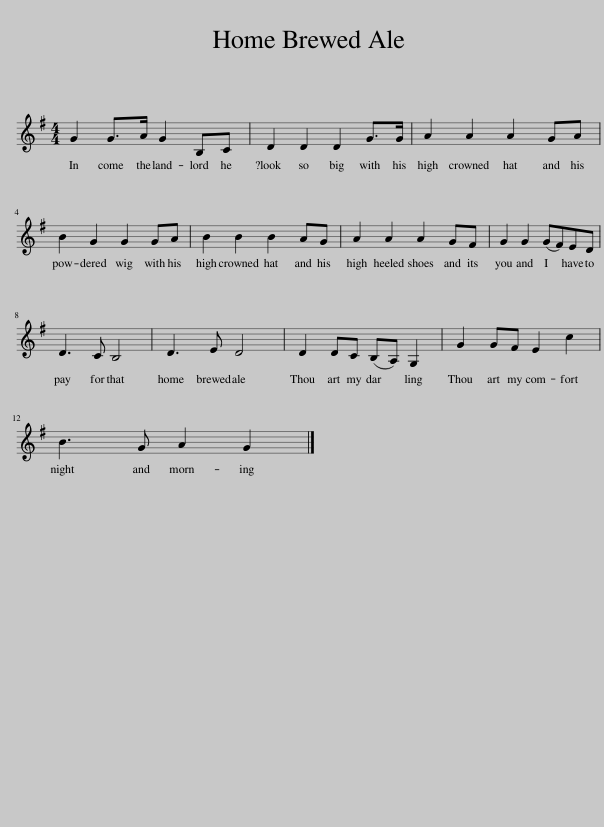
X:1
L:1/8
M:4/4
I:linebreak $
K:G
V:1 treble
V:1
 G2 G>A G2 B,C | D2 D2 D2 G>G | A2 A2 A2 GA |$ B2 G2 G2 GA | B2 B2 B2 AG | %5
 A2 A2 A2 GF | G2 G2 (GF)ED |$ D3 C B,4 | D3 E D4 | D2 DC (B,A,) G,2 | %10
 G2 GF E2 c2 |$ B3 G A2 G2 |] %12
